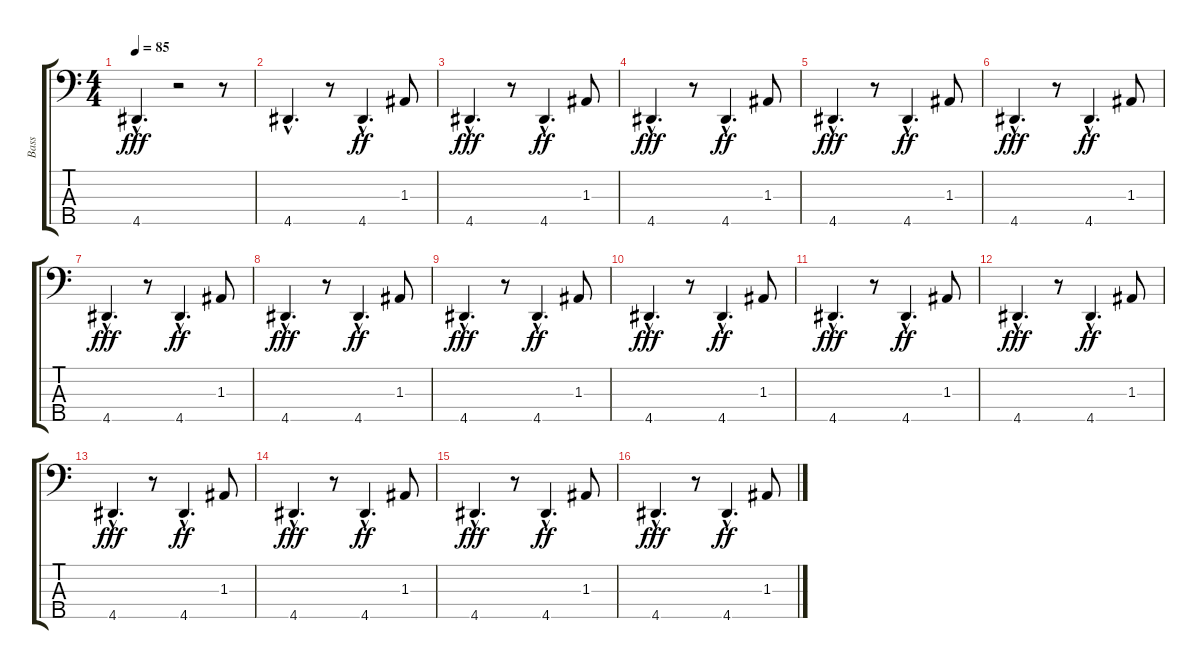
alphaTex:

\track ("Bass" "Bass") {instrument fretlessbass}
\staff {score tabs}
\tuning (G2 D2 A1 E1 B0) {hide}
\ts (4 4)
\tempo 85
\clef f4
\ks c
4.5{hac}.4{d dy fff} r.2 r.8 |
4.5{hac}.4{d} r.8 4.5{hac}.4{d dy ff} 1.3.8 |
4.5{hac}.4{d dy fff} r.8 4.5{hac}.4{d dy ff} 1.3.8 |
4.5{hac}.4{d dy fff} r.8 4.5{hac}.4{d dy ff} 1.3.8 |
4.5{hac}.4{d dy fff} r.8 4.5{hac}.4{d dy ff} 1.3.8 |
4.5{hac}.4{d dy fff} r.8 4.5{hac}.4{d dy ff} 1.3.8 |
4.5{hac}.4{d dy fff} r.8 4.5{hac}.4{d dy ff} 1.3.8 |
4.5{hac}.4{d dy fff} r.8 4.5{hac}.4{d dy ff} 1.3.8 |
4.5{hac}.4{d dy fff} r.8 4.5{hac}.4{d dy ff} 1.3.8 |
4.5{hac}.4{d dy fff} r.8 4.5{hac}.4{d dy ff} 1.3.8 |
4.5{hac}.4{d dy fff} r.8 4.5{hac}.4{d dy ff} 1.3.8 |
4.5{hac}.4{d dy fff} r.8 4.5{hac}.4{d dy ff} 1.3.8 |
4.5{hac}.4{d dy fff} r.8 4.5{hac}.4{d dy ff} 1.3.8 |
4.5{hac}.4{d dy fff} r.8 4.5{hac}.4{d dy ff} 1.3.8 |
4.5{hac}.4{d dy fff} r.8 4.5{hac}.4{d dy ff} 1.3.8 |
4.5{hac}.4{d dy fff} r.8 4.5{hac}.4{d dy ff} 1.3.8
